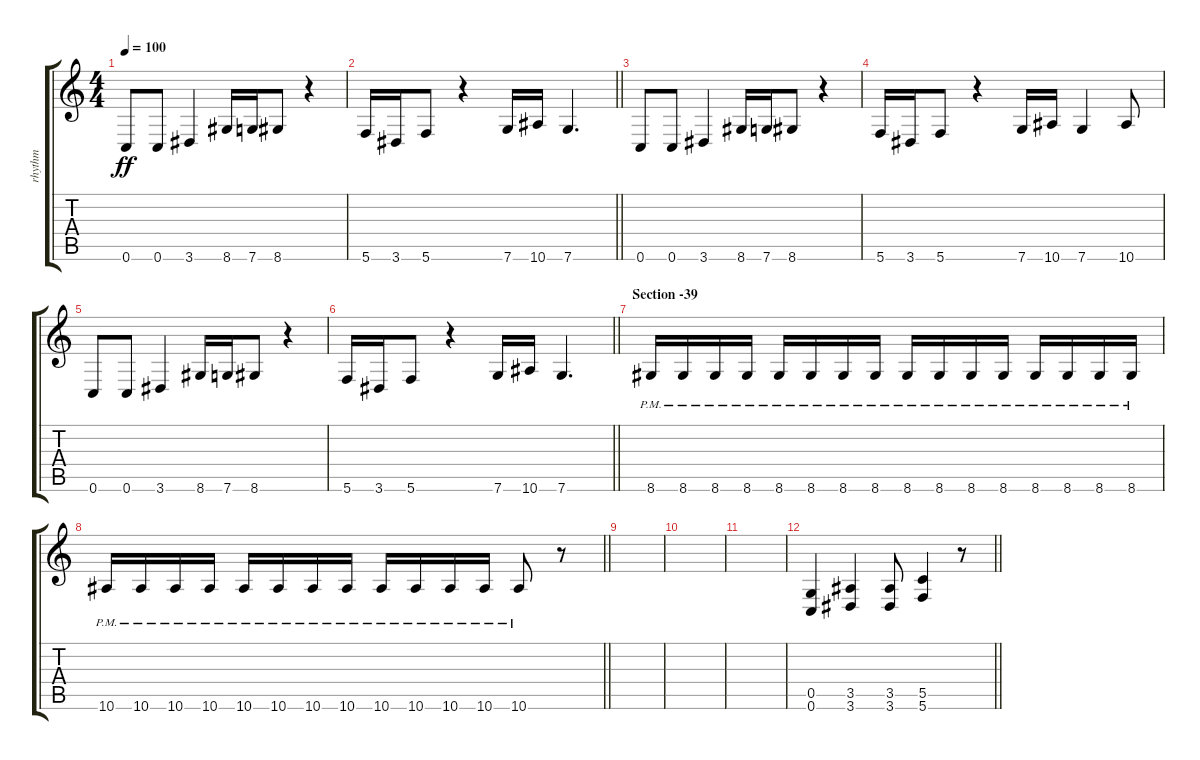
\track ("rhythm" "rhythm") {instrument overdrivenguitar}
\staff {score tabs}
\tuning (D4 A3 F3 C3 G2 C2) {hide}
\ts (4 4)
\tempo 100
\clef g2
\ks c
0.6.8{dy ff} 0.6.8 3.6.4 8.6.16 7.6.16 8.6.8 r.4 |
\barLineRight lightlight
5.6.16 3.6.16 5.6.8 r.4 7.6.16 10.6.16 7.6.4{d} |
0.6.8 0.6.8 3.6.4 8.6.16 7.6.16 8.6.8 r.4 |
5.6.16 3.6.16 5.6.8 r.4 7.6.16 10.6.16 7.6.4 10.6.8 |
0.6.8 0.6.8 3.6.4 8.6.16 7.6.16 8.6.8 r.4 |
\barLineRight lightlight
5.6.16 3.6.16 5.6.8 r.4 7.6.16 10.6.16 7.6.4{d} |
\section ("" "Section -39")
8.6{pm}.16 8.6{pm}.16 8.6{pm}.16 8.6{pm}.16 8.6{pm}.16 8.6{pm}.16 8.6{pm}.16 8.6{pm}.16 8.6{pm}.16 8.6{pm}.16 8.6{pm}.16 8.6{pm}.16 8.6{pm}.16 8.6{pm}.16 8.6{pm}.16 8.6{pm}.16 |
\barLineRight lightlight
10.6{pm}.16 10.6{pm}.16 10.6{pm}.16 10.6{pm}.16 10.6{pm}.16 10.6{pm}.16 10.6{pm}.16 10.6{pm}.16 10.6{pm}.16 10.6{pm}.16 10.6{pm}.16 10.6{pm}.16 10.6{pm}.8 r.8 |
|
|
|
\barLineRight lightlight
(0.5 0.6).4 (3.5 3.6).4 (3.5 3.6).8 (5.5 5.6).4 r.8
